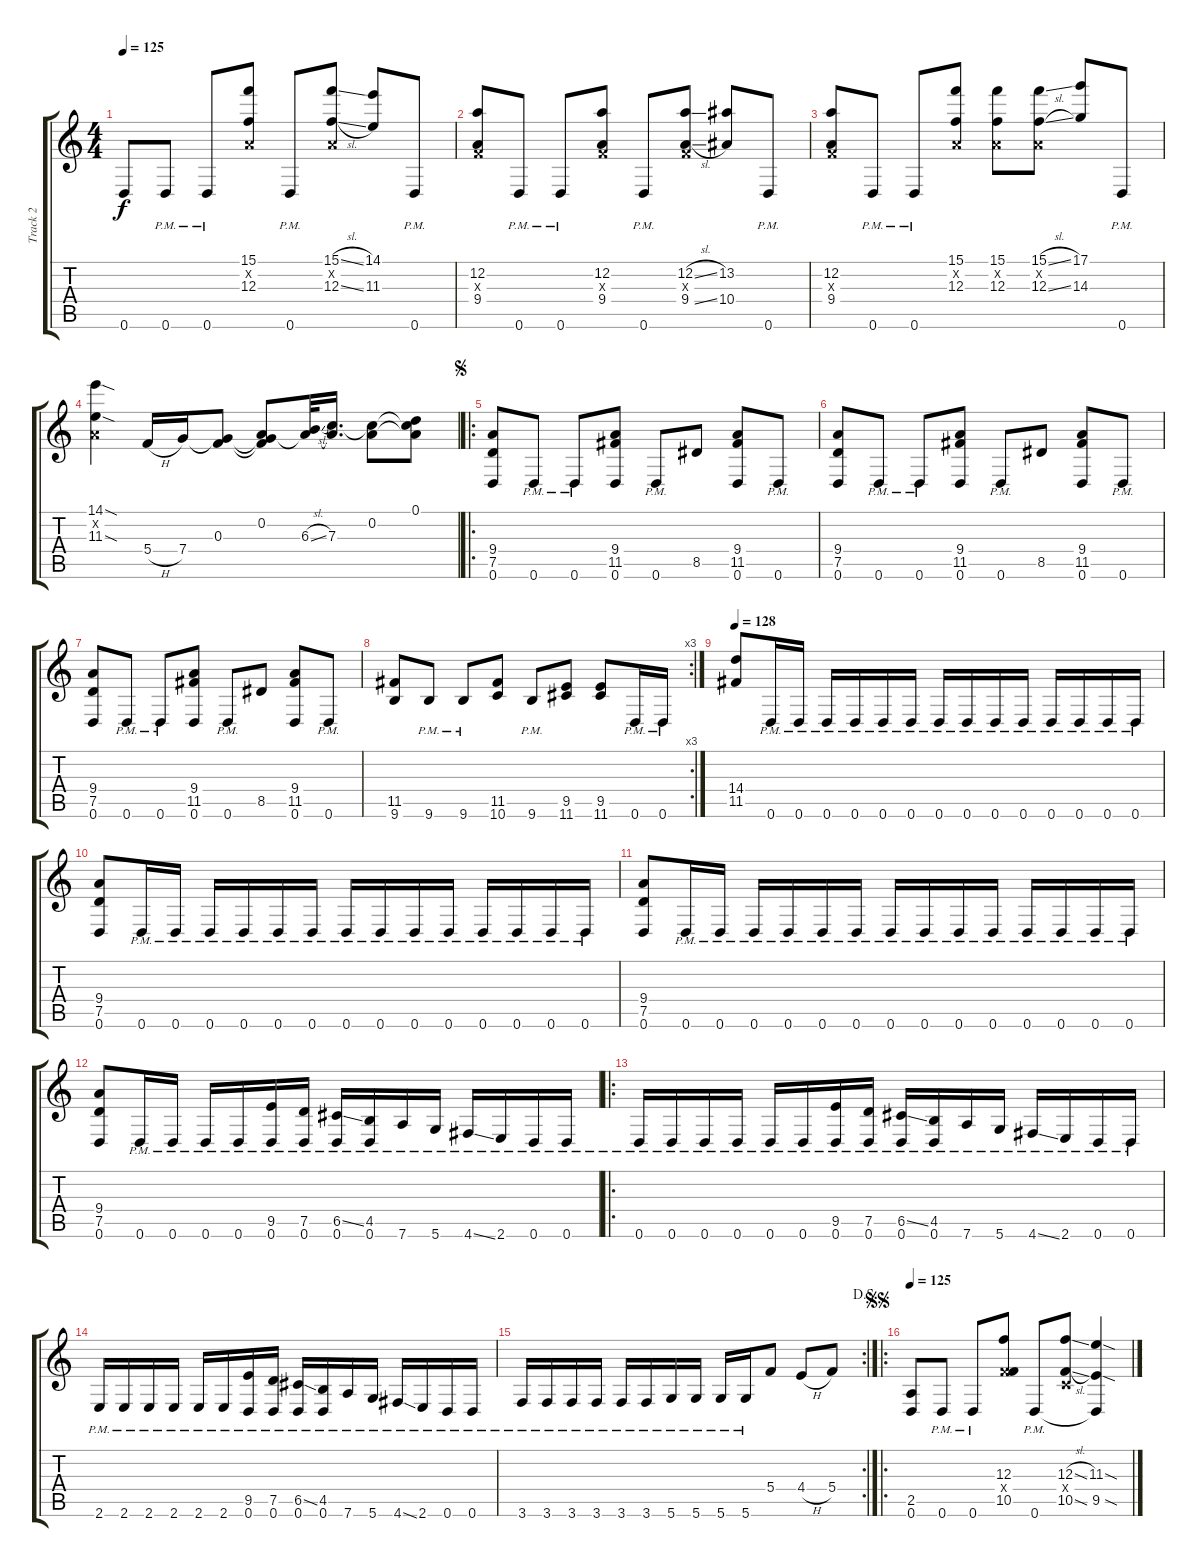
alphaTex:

\track ("Track 2" "Track 2") {instrument distortionguitar}
\staff {score tabs}
\tuning (D4 A3 F3 C3 G2 D2) {hide}
\ts (4 4)
\tempo 125
\clef g2
\ks c
0.6.8{dy f instrument distortionguitar} 0.6{pm}.8 0.6{pm}.8 (15.1 0.2{x} 12.3).8 0.6{pm}.8 (15.1{sl} 0.2{x} 12.3{sl}).8 (14.1 11.3).8 0.6{pm}.8 |
(12.2 0.3{x} 9.4).8 0.6{pm}.8 0.6{pm}.8 (12.2 0.3{x} 9.4).8 0.6{pm}.8 (12.2{sl} 0.3{x} 9.4{sl}).8 (13.2 10.4).8 0.6{pm}.8 |
(12.2 0.3{x} 9.4).8 0.6{pm}.8 0.6{pm}.8 (15.1 0.2{x} 12.3).8 (15.1 0.2{x} 12.3).8 (15.1{sl} 0.2{x} 12.3{sl}).8 (17.1 14.3).8 0.6{pm}.8 |
(14.1{sod} 0.2{x} 11.3{sod}).4 5.4{h}.16 7.4.16 (0.3 7.4{t}).8 (0.2 0.3{t} 7.4{t}).8 (0.2{t} 6.3{sl}).32 (0.2{t} 7.3).16{d} (0.2 7.3{t}).8 (0.1 0.2{t} 7.3{t}).8 |
\ro
\jump segno
(9.4 7.5 0.6).8 0.6{pm}.8 0.6{pm}.8 (9.4 11.5 0.6).8 0.6{pm}.8 8.5.8 (9.4 11.5 0.6).8 0.6{pm}.8 |
(9.4 7.5 0.6).8 0.6{pm}.8 0.6{pm}.8 (9.4 11.5 0.6).8 0.6{pm}.8 8.5.8 (9.4 11.5 0.6).8 0.6{pm}.8 |
(9.4 7.5 0.6).8 0.6{pm}.8 0.6{pm}.8 (9.4 11.5 0.6).8 0.6{pm}.8 8.5.8 (9.4 11.5 0.6).8 0.6{pm}.8 |
\rc 3
(11.5 9.6).8 9.6{pm}.8 9.6{pm}.8 (11.5 10.6).8 9.6{pm}.8 (9.5 11.6).8 (9.5 11.6).8 0.6{pm}.16 0.6{pm}.16 |
\tempo 128
(14.4 11.5).8 0.6{pm}.16 0.6{pm}.16 0.6{pm}.16 0.6{pm}.16 0.6{pm}.16 0.6{pm}.16 0.6{pm}.16 0.6{pm}.16 0.6{pm}.16 0.6{pm}.16 0.6{pm}.16 0.6{pm}.16 0.6{pm}.16 0.6{pm}.16 |
(9.4 7.5 0.6).8 0.6{pm}.16 0.6{pm}.16 0.6{pm}.16 0.6{pm}.16 0.6{pm}.16 0.6{pm}.16 0.6{pm}.16 0.6{pm}.16 0.6{pm}.16 0.6{pm}.16 0.6{pm}.16 0.6{pm}.16 0.6{pm}.16 0.6{pm}.16 |
(9.4 7.5 0.6).8 0.6{pm}.16 0.6{pm}.16 0.6{pm}.16 0.6{pm}.16 0.6{pm}.16 0.6{pm}.16 0.6{pm}.16 0.6{pm}.16 0.6{pm}.16 0.6{pm}.16 0.6{pm}.16 0.6{pm}.16 0.6{pm}.16 0.6{pm}.16 |
(9.4 7.5 0.6).8 0.6{pm}.16 0.6{pm}.16 0.6{pm}.16 0.6{pm}.16 (9.5 0.6{pm}).16 (7.5 0.6{pm}).16 (6.5{ss} 0.6{pm}).16 (4.5 0.6{pm}).16 7.6{pm}.16 5.6{pm}.16 4.6{ss pm}.16 2.6{pm}.16 0.6{pm}.16 0.6{pm}.16 |
\ro
0.6{pm}.16 0.6{pm}.16 0.6{pm}.16 0.6{pm}.16 0.6{pm}.16 0.6{pm}.16 (9.5 0.6{pm}).16 (7.5 0.6{pm}).16 (6.5{ss} 0.6{pm}).16 (4.5 0.6{pm}).16 7.6{pm}.16 5.6{pm}.16 4.6{ss pm}.16 2.6{pm}.16 0.6{pm}.16 0.6{pm}.16 |
2.6{pm}.16 2.6{pm}.16 2.6{pm}.16 2.6{pm}.16 2.6{pm}.16 2.6{pm}.16 (9.5 0.6{pm}).16 (7.5 0.6{pm}).16 (6.5{ss} 0.6{pm}).16 (4.5 0.6{pm}).16 7.6{pm}.16 5.6{pm}.16 4.6{ss pm}.16 2.6{pm}.16 0.6{pm}.16 0.6{pm}.16 |
\rc 2
\jump dalsegno
3.6{pm}.16 3.6{pm}.16 3.6{pm}.16 3.6{pm}.16 3.6{pm}.16 3.6{pm}.16 5.6{pm}.16 5.6{pm}.16 5.6{pm}.16 5.6{pm}.16 5.4.8 4.4{h}.8 5.4.8 |
\ro
\jump segnosegno
\tempo 125
(2.5 0.6).8 0.6{pm}.8 0.6{pm}.8 (12.3 5.4{x} 10.5).8 0.6{pm}.8 (12.3{sl} 0.4{x} 10.5{sl}).8 (11.3{sod} 9.5{sod} 0.6{t}).4
